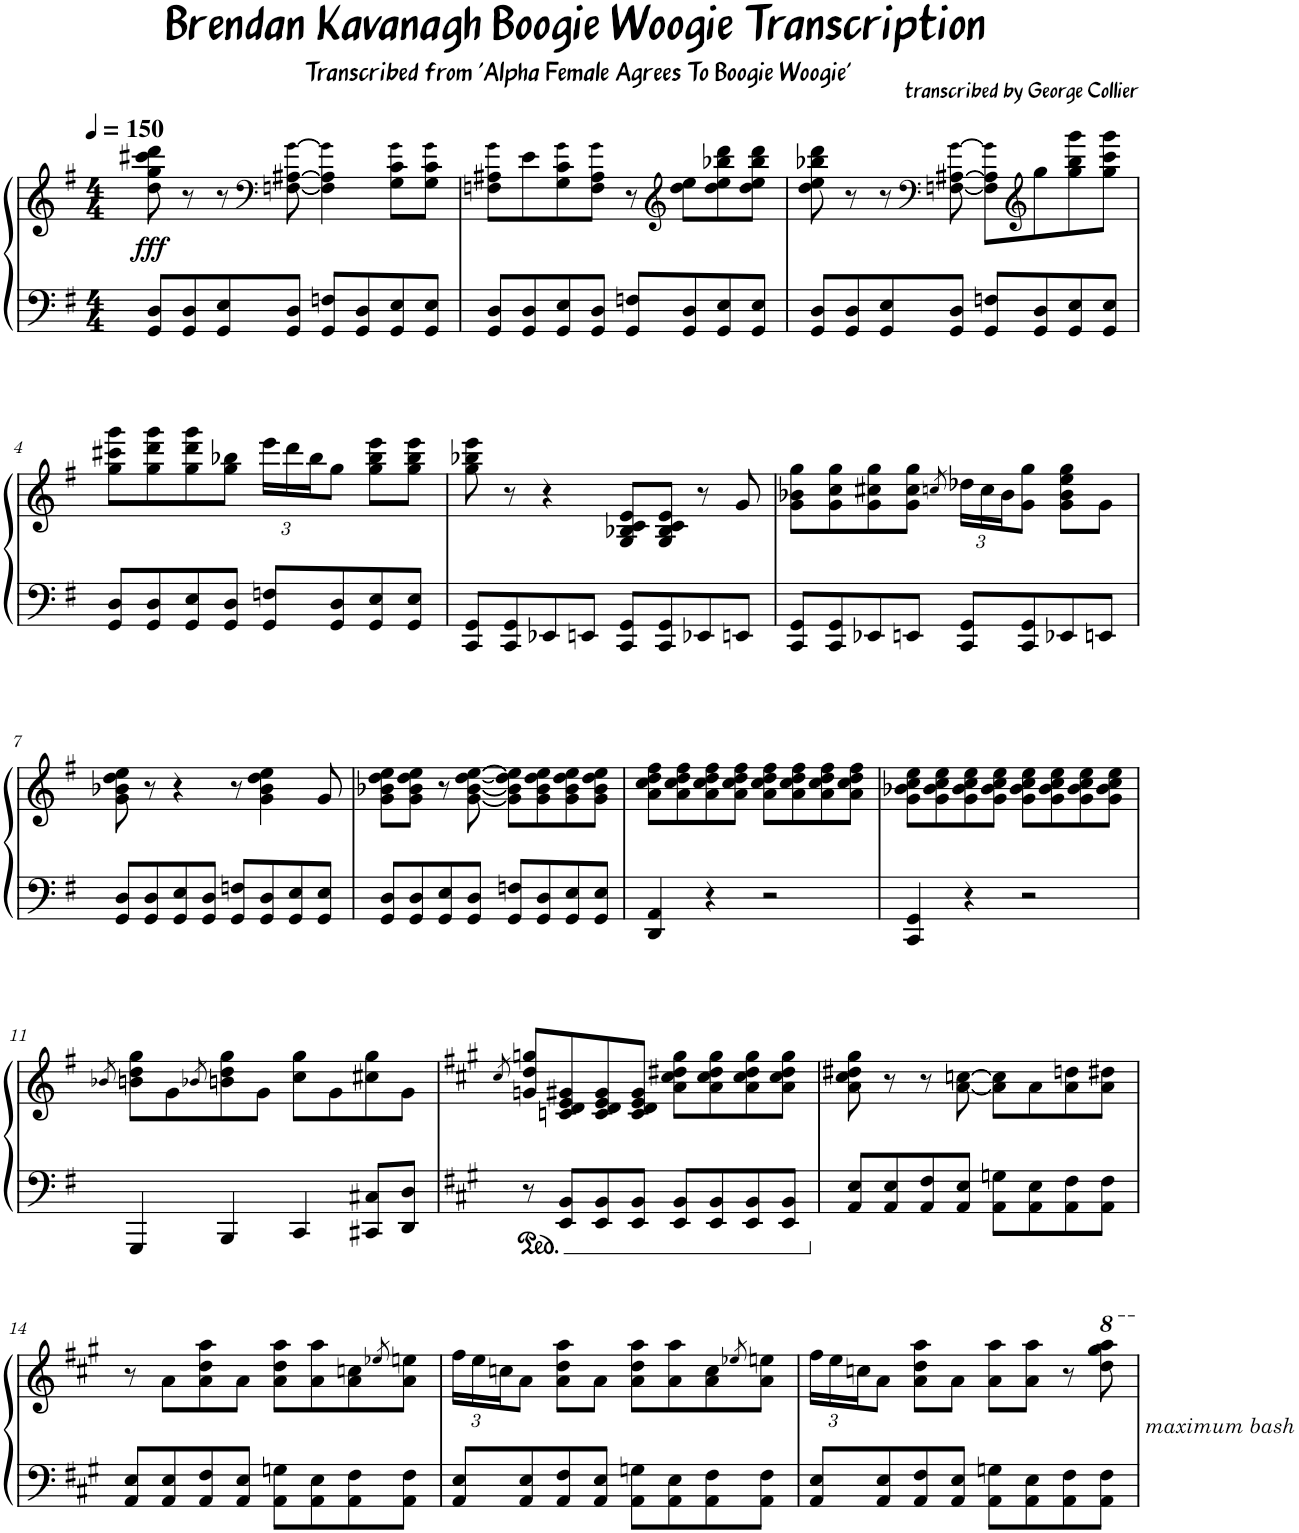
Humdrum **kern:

**kern	**kern	**dynam
*part1	*part1	*part1
*staff2	*staff1	*staff1/2
*I"Piano	*	*
*I'Pno.	*	*
*clefF4	*clefG2	*
*k[f#]	*k[f#]	*
*M4/4	*M4/4	*
*MM150	*MM150	*
=1	=1	=1
!	!	!LO:DY:b
8GG/ 8D/L	8dd\ 8gg\ 8ccc#X\ 8ddd\	fff
8GG/ 8D/	8r	.
8GG/ 8E/	8r	.
*	*clefF4	*
8GG/ 8D/J	[8Fn\ [8A#X\ [8g!\	.
8GG/ 8Fn/L	4F\] 4A#\] 4g!\]	.
8GG/ 8D/	.	.
8GG/ 8E/	8G\ 8c\ 8g!\L	.
8GG/ 8E/J	8G\ 8c\ 8g!\J	.
=2	=2	=2
8GG/ 8D/L	8Fn\ 8A#X\ 8g!\L	.
8GG/ 8D/	8e\	.
8GG/ 8E/	8G\ 8c\ 8g!\	.
8GG/ 8D/J	8F\ 8A#\ 8g!\J	.
8GG/ 8Fn/L	8r	.
*	*clefG2	*
8GG/ 8D/	8dd\ 8ee\L	.
8GG/ 8E/	8dd\ 8ee\ 8bb-X\ 8ddd\	.
8GG/ 8E/J	8dd\ 8ee\ 8bb-\ 8ddd\J	.
=3	=3	=3
8GG/ 8D/L	8dd\ 8ee\ 8bb-X\ 8ddd\	.
8GG/ 8D/	8r	.
8GG/ 8E/	8r	.
*	*clefF4	*
8GG/ 8D/J	[8Fn\ [8A#X\ [8g!\	.
8GG/ 8Fn/L	8F\] 8A#\] 8g!\]L	.
*	*clefG2	*
8GG/ 8D/	8gg\	.
8GG/ 8E/	8gg\ 8bb-\ 8ggg\	.
8GG/ 8E/J	8gg\ 8ccc\ 8ggg\J	.
!!LO:LB:g=z
=4	=4	=4
8GG/ 8D/L	8gg\ 8ccc#X\ 8ggg\L	.
8GG/ 8D/	8gg\ 8ddd\ 8ggg\	.
8GG/ 8E/	8gg\ 8ddd\ 8ggg\	.
8GG/ 8D/J	8gg\ 8bb-X\J	.
*	*Xbrackettup	*
8GG/ 8Fn/L	24eee\LL	.
.	24ddd\	.
.	24bb-\J	.
8GG/ 8D/	8gg\J	.
8GG/ 8E/	8gg\ 8bb-\ 8eee\L	.
8GG/ 8E/J	8gg\ 8bb-\ 8eee\J	.
=5	=5	=5
8CC/ 8GG/L	8gg\ 8bb-X\ 8eee\	.
8CC/ 8GG/	8r	.
8EE-X/	4r	.
8EEn/J	.	.
8CC/ 8GG/L	8G/ 8B-X/ 8c/ 8e/L	.
8CC/ 8GG/	8G/ 8B-/ 8c/ 8e/J	.
8EE-X/	8r	.
8EEn/J	8g/	.
=6	=6	=6
8CC/ 8GG/L	8g\ 8b-X\ 8gg\L	.
8CC/ 8GG/	8g\ 8cc\ 8gg\	.
8EE-X/	8g\ 8cc#X\ 8gg\	.
8EEn/J	8g\ 8cc#\ 8gg\J	.
.	8qccn/	.
8CC/ 8GG/L	24dd-X\LL	.
.	24cc\	.
.	24b-\J	.
8CC/ 8GG/	8g\ 8gg\J	.
8EE-X/	8g\ 8b-\ 8ee\ 8gg\L	.
8EEn/J	8g\J	.
!!LO:LB:g=z
=7	=7	=7
8GG/ 8D/L	8g\ 8b-X\ 8dd\ 8ee\	.
8GG/ 8D/	8r	.
8GG/ 8E/	4r	.
8GG/ 8D/J	.	.
8GG/ 8Fn/L	8r	.
8GG/ 8D/	4g\ 4b-\ 4dd\ 4ee\	.
8GG/ 8E/	.	.
8GG/ 8E/J	8g/	.
=8	=8	=8
8GG/ 8D/L	8g\ 8b-X\ 8dd\ 8ee\L	.
8GG/ 8D/	8g\ 8b-\ 8dd\ 8ee\J	.
8GG/ 8E/	8r	.
8GG/ 8D/J	[8g\ [8b-\ [8dd\ [8ee\	.
8GG/ 8Fn/L	8g\] 8b-\] 8dd\] 8ee\]L	.
8GG/ 8D/	8g\ 8b-\ 8dd\ 8ee\	.
8GG/ 8E/	8g\ 8b-\ 8dd\ 8ee\	.
8GG/ 8E/J	8g\ 8b-\ 8dd\ 8ee\J	.
=9	=9	=9
4DD/ 4AA/	8a\ 8cc\ 8dd\ 8ff#\L	.
.	8a\ 8cc\ 8dd\ 8ff#\	.
4r	8a\ 8cc\ 8dd\ 8ff#\	.
.	8a\ 8cc\ 8dd\ 8ff#\J	.
2r	8a\ 8cc\ 8dd\ 8ff#\L	.
.	8a\ 8cc\ 8dd\ 8ff#\	.
.	8a\ 8cc\ 8dd\ 8ff#\	.
.	8a\ 8cc\ 8dd\ 8ff#\J	.
=10	=10	=10
4CC/ 4GG/	8g\ 8b-X\ 8cc\ 8ee\L	.
.	8g\ 8b-\ 8cc\ 8ee\	.
4r	8g\ 8b-\ 8cc\ 8ee\	.
.	8g\ 8b-\ 8cc\ 8ee\J	.
2r	8g\ 8b-\ 8cc\ 8ee\L	.
.	8g\ 8b-\ 8cc\ 8ee\	.
.	8g\ 8b-\ 8cc\ 8ee\	.
.	8g\ 8b-\ 8cc\ 8ee\J	.
!!LO:LB:g=z
=11	=11	=11
.	8qb-X/	.
4GGG/	8bn\ 8dd\ 8gg\L	.
.	8g\	.
.	8qb-X/	.
4BBB/	8bn\ 8dd\ 8gg\	.
.	8g\J	.
4CC/	8cc\ 8gg\L	.
.	8g\	.
8CC#X/ 8C#X/L	8cc#X\ 8gg\	.
8DD/ 8D/J	8g\J	.
=12	=12	=12
*k[f#c#g#]	*k[f#c#g#]	*
.	8qcc#/	.
8r	8gn/ 8dd/ 8ggn/L	.
8EE/ 8BB/L	8cn/ 8d/ 8e/ 8g#X/	.
8EE/ 8BB/	8c/ 8d/ 8e/ 8g#/	.
8EE/ 8BB/J	8c/ 8d/ 8e/ 8g#/J	.
8EE/ 8BB/L	8a\ 8cc#\ 8dd#X\ 8gg\L	.
8EE/ 8BB/	8a\ 8cc#\ 8dd#\ 8gg\	.
8EE/ 8BB/	8a\ 8cc#\ 8dd#\ 8gg\	.
8EE/ 8BB/J	8a\ 8cc#\ 8dd#\ 8gg\J	.
=13	=13	=13
8AA/ 8E/L	8a\ 8cc#\ 8dd#X\ 8gg#\	.
8AA/ 8E/	8r	.
8AA/ 8F#/	8r	.
8AA/ 8E/J	[8a\ [8ccn\	.
8AA\ 8Gn\L	8a\] 8cc\]L	.
8AA\ 8E\	8a\	.
8AA\ 8F#\	8a\ 8ddn\	.
8AA\ 8F#\J	8a\ 8dd#X\J	.
!!LO:LB:g=z
=14	=14	=14
8AA/ 8E/L	8r	.
8AA/ 8E/	8a\L	.
8AA/ 8F#/	8a\ 8dd\ 8aa\	.
8AA/ 8E/J	8a\J	.
8AA\ 8Gn\L	8a\ 8dd\ 8aa\L	.
8AA\ 8E\	8a\ 8aa\	.
8AA\ 8F#\	8a\ 8ccn\	.
.	8qee-X/	.
8AA\ 8F#\J	8a\ 8een\J	.
=15	=15	=15
8AA/ 8E/L	24ff#\LL	.
.	24ee\	.
.	24ccn\J	.
8AA/ 8E/	8a\J	.
8AA/ 8F#/	8a\ 8dd\ 8aa\L	.
8AA/ 8E/J	8a\J	.
8AA\ 8Gn\L	8a\ 8dd\ 8aa\L	.
8AA\ 8E\	8a\ 8aa\	.
8AA\ 8F#\	8a\ 8cc\	.
.	8qee-X/	.
8AA\ 8F#\J	8a\ 8een\J	.
=16	=16	=16
8AA/ 8E/L	24ff#\LL	.
.	24ee\	.
.	24ccn\J	.
8AA/ 8E/	8a\J	.
8AA/ 8F#/	8a\ 8dd\ 8aa\L	.
8AA/ 8E/J	8a\J	.
8AA\ 8Gn\L	8a\ 8aa\L	.
8AA\ 8E\	8a\ 8aa\J	.
8AA\ 8F#\	8r	.
!	!LO:TX:b:i:t=maximum bash	!
8AA\ 8F#\J	8ddd\ 8ggg#\ 8aaa\	.
=	=	=
*-	*-	*-
